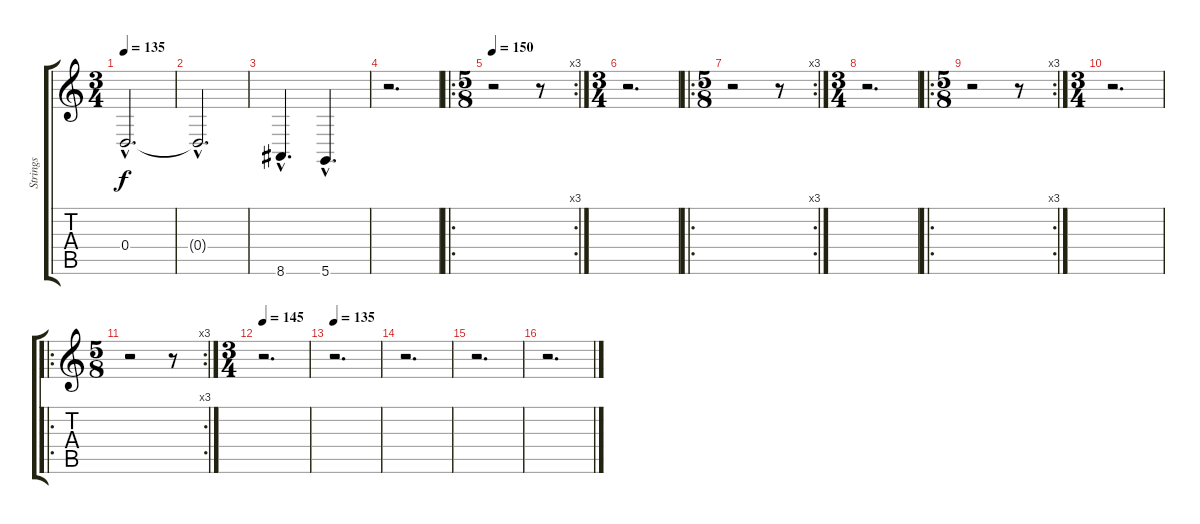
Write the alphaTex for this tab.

\track ("Strings" "Strings") {instrument stringensemble1}
\staff {score tabs}
\tuning (E4 B3 G3 D3 A2 D2) {hide}
\ts (3 4)
\tempo 135
\clef g2
\ks c
0.4{hac t}.2{d dy f} |
0.4{hac t}.2{d} |
8.6{hac}.4{d} 5.6{hac}.4{d} |
r.2{d} |
\ro
\rc 3
\ts (5 8)
\tempo 150
r.2 r.8 |
\ts (3 4)
r.2{d} |
\ro
\rc 3
\ts (5 8)
r.2 r.8 |
\ts (3 4)
r.2{d} |
\ro
\rc 3
\ts (5 8)
r.2 r.8 |
\ts (3 4)
r.2{d} |
\ro
\rc 3
\ts (5 8)
r.2 r.8 |
\ts (3 4)
\tempo 145
r.2{d} |
\tempo 135
r.2{d} |
r.2{d} |
r.2{d} |
r.2{d}
